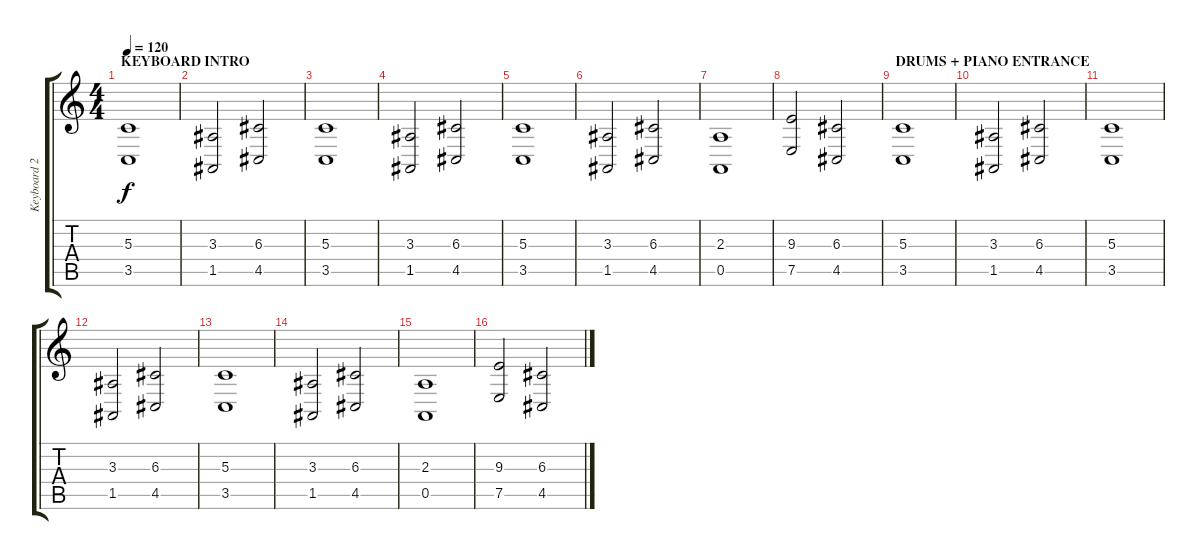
\track ("Keyboard 2" "Keyboard 2") {instrument fx7echoes}
\staff {score tabs}
\tuning (E4 B3 G3 D3 A2 D2) {hide}
\ts (4 4)
\section ("" "KEYBOARD INTRO")
\tempo 120
\clef g2
\ks c
(5.3 3.5).1{dy f instrument fx7echoes} |
(3.3 1.5).2 (6.3 4.5).2 |
(5.3 3.5).1 |
(3.3 1.5).2 (6.3 4.5).2 |
(5.3 3.5).1 |
(3.3 1.5).2 (6.3 4.5).2 |
(2.3 0.5).1 |
(9.3 7.5).2 (6.3 4.5).2 |
\section ("" "DRUMS + PIANO ENTRANCE")
(5.3 3.5).1 |
(3.3 1.5).2 (6.3 4.5).2 |
(5.3 3.5).1 |
(3.3 1.5).2 (6.3 4.5).2 |
(5.3 3.5).1 |
(3.3 1.5).2 (6.3 4.5).2 |
(2.3 0.5).1 |
(9.3 7.5).2 (6.3 4.5).2
